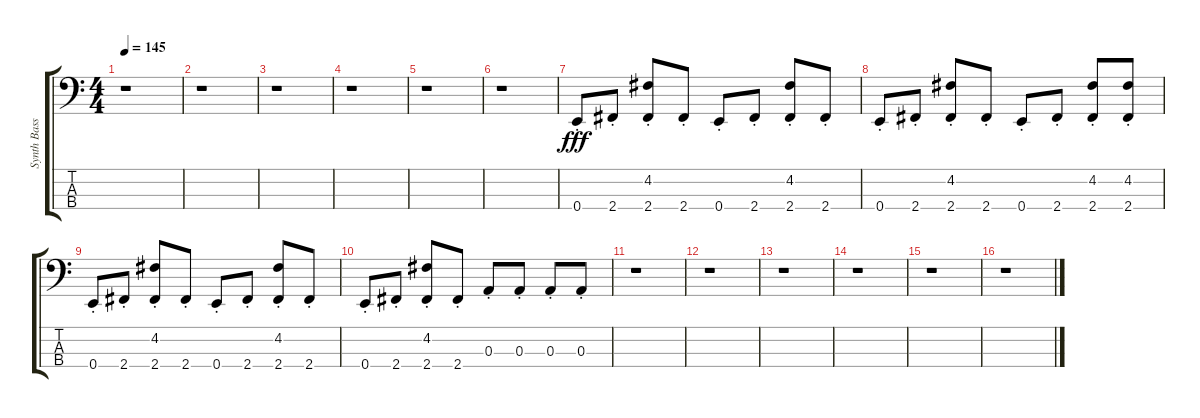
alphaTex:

\track ("Synth Bass" "Synth Bass") {instrument synthbass1}
\staff {score tabs}
\tuning (G2 D2 A1 E1) {hide}
\ts (4 4)
\tempo 145
\clef f4
\ks c
r.1{dy fff} |
r.1 |
r.1 |
r.1 |
r.1 |
r.1 |
0.4{st}.8 2.4{st}.8 (4.2{st} 2.4{st}).8 2.4{st}.8 0.4{st}.8 2.4{st}.8 (4.2{st} 2.4{st}).8 2.4{st}.8 |
0.4{st}.8 2.4{st}.8 (4.2{st} 2.4{st}).8 2.4{st}.8 0.4{st}.8 2.4{st}.8 (4.2{st} 2.4{st}).8 (4.2{st} 2.4{st}).8 |
0.4{st}.8 2.4{st}.8 (4.2{st} 2.4{st}).8 2.4{st}.8 0.4{st}.8 2.4{st}.8 (4.2{st} 2.4{st}).8 2.4{st}.8 |
0.4{st}.8 2.4{st}.8 (4.2{st} 2.4{st}).8 2.4{st}.8 0.3{st}.8 0.3{st}.8 0.3{st}.8 0.3{st}.8 |
r.1 |
r.1 |
r.1 |
r.1 |
r.1 |
r.1
